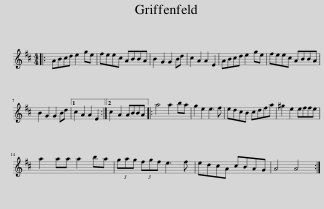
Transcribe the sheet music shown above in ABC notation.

X:1
L:1/8
M:4/4
I:linebreak $
K:D
V:1 treble
V:1
|: ABcd e2 ge | feec ABBA | B2 G2 G2 Bd | c2 A2 A2 E2 | ABcd e2 ge | %5
 feec ABBA |$ B2 G2 G2 Bd |1 c2 A2 A2 E2 :|2 c2 A2 ABBA |: a4 a2 ba | %10
 g2 e2 e3 f | edcB cdfa | ^g2 e2 effe |$ a2 aa a2 ba | (3gag (3fgf e3 f | %15
 edcA cBAG | A4 A4 :| %17
